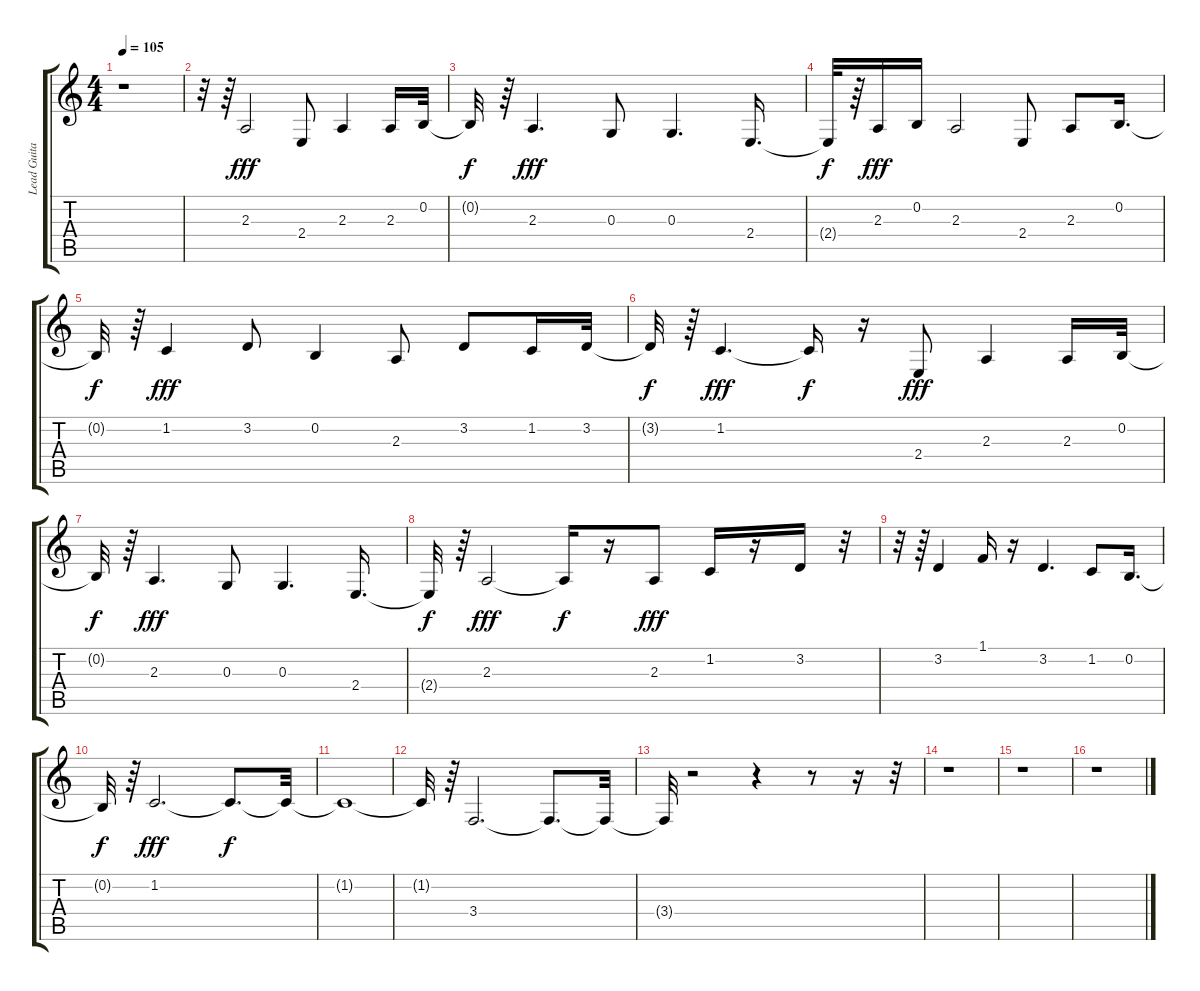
\track ("Lead Guitar" "Lead Guita") {instrument altosax}
\staff {score tabs}
\tuning (E4 B3 G3 D3 A2 E2) {hide}
\ts (4 4)
\tempo 105
\clef g2
\ks c
r.1{dy f} |
r.32 r.64 2.3.2{dy fff} 2.4.8 2.3.4 2.3.16 0.2.32 |
0.2{t}.32{dy f} r.64 2.3.4{d dy fff} 0.3.8 0.3.4{d} 2.4.16{d} |
2.4{t}.32{dy f} r.64 2.3.16{dy fff} 0.2.16 2.3.2 2.4.8 2.3.8 0.2.16{d} |
0.2{t}.32{dy f} r.64 1.2.4{dy fff} 3.2.8 0.2.4 2.3.8 3.2.8 1.2.16 3.2.32 |
3.2{t}.32{dy f} r.64 1.2.4{d dy fff} 1.2{t}.16{dy f} r.16 2.4.8{dy fff} 2.3.4 2.3.16 0.2.32 |
0.2{t}.32{dy f} r.64 2.3.4{d dy fff} 0.3.8 0.3.4{d} 2.4.16{d} |
2.4{t}.32{dy f} r.64 2.3.2{dy fff} 2.3{t}.16{dy f} r.16 2.3.8{dy fff} 1.2.16 r.16 3.2.16 r.32 |
r.32 r.64 3.2.4 1.1.16 r.16 3.2.4{d} 1.2.8 0.2.16{d} |
0.2{t}.32{dy f} r.64 1.2.2{d dy fff} 1.2{t}.8{d dy f} 1.2{t}.32 |
1.2{t}.1 |
1.2{t}.32 r.64 3.4.2{d} 3.4{t}.8{d} 3.4{t}.32 |
3.4{t}.32 r.2 r.4 r.8 r.16 r.32 |
r.1 |
r.1 |
r.1
